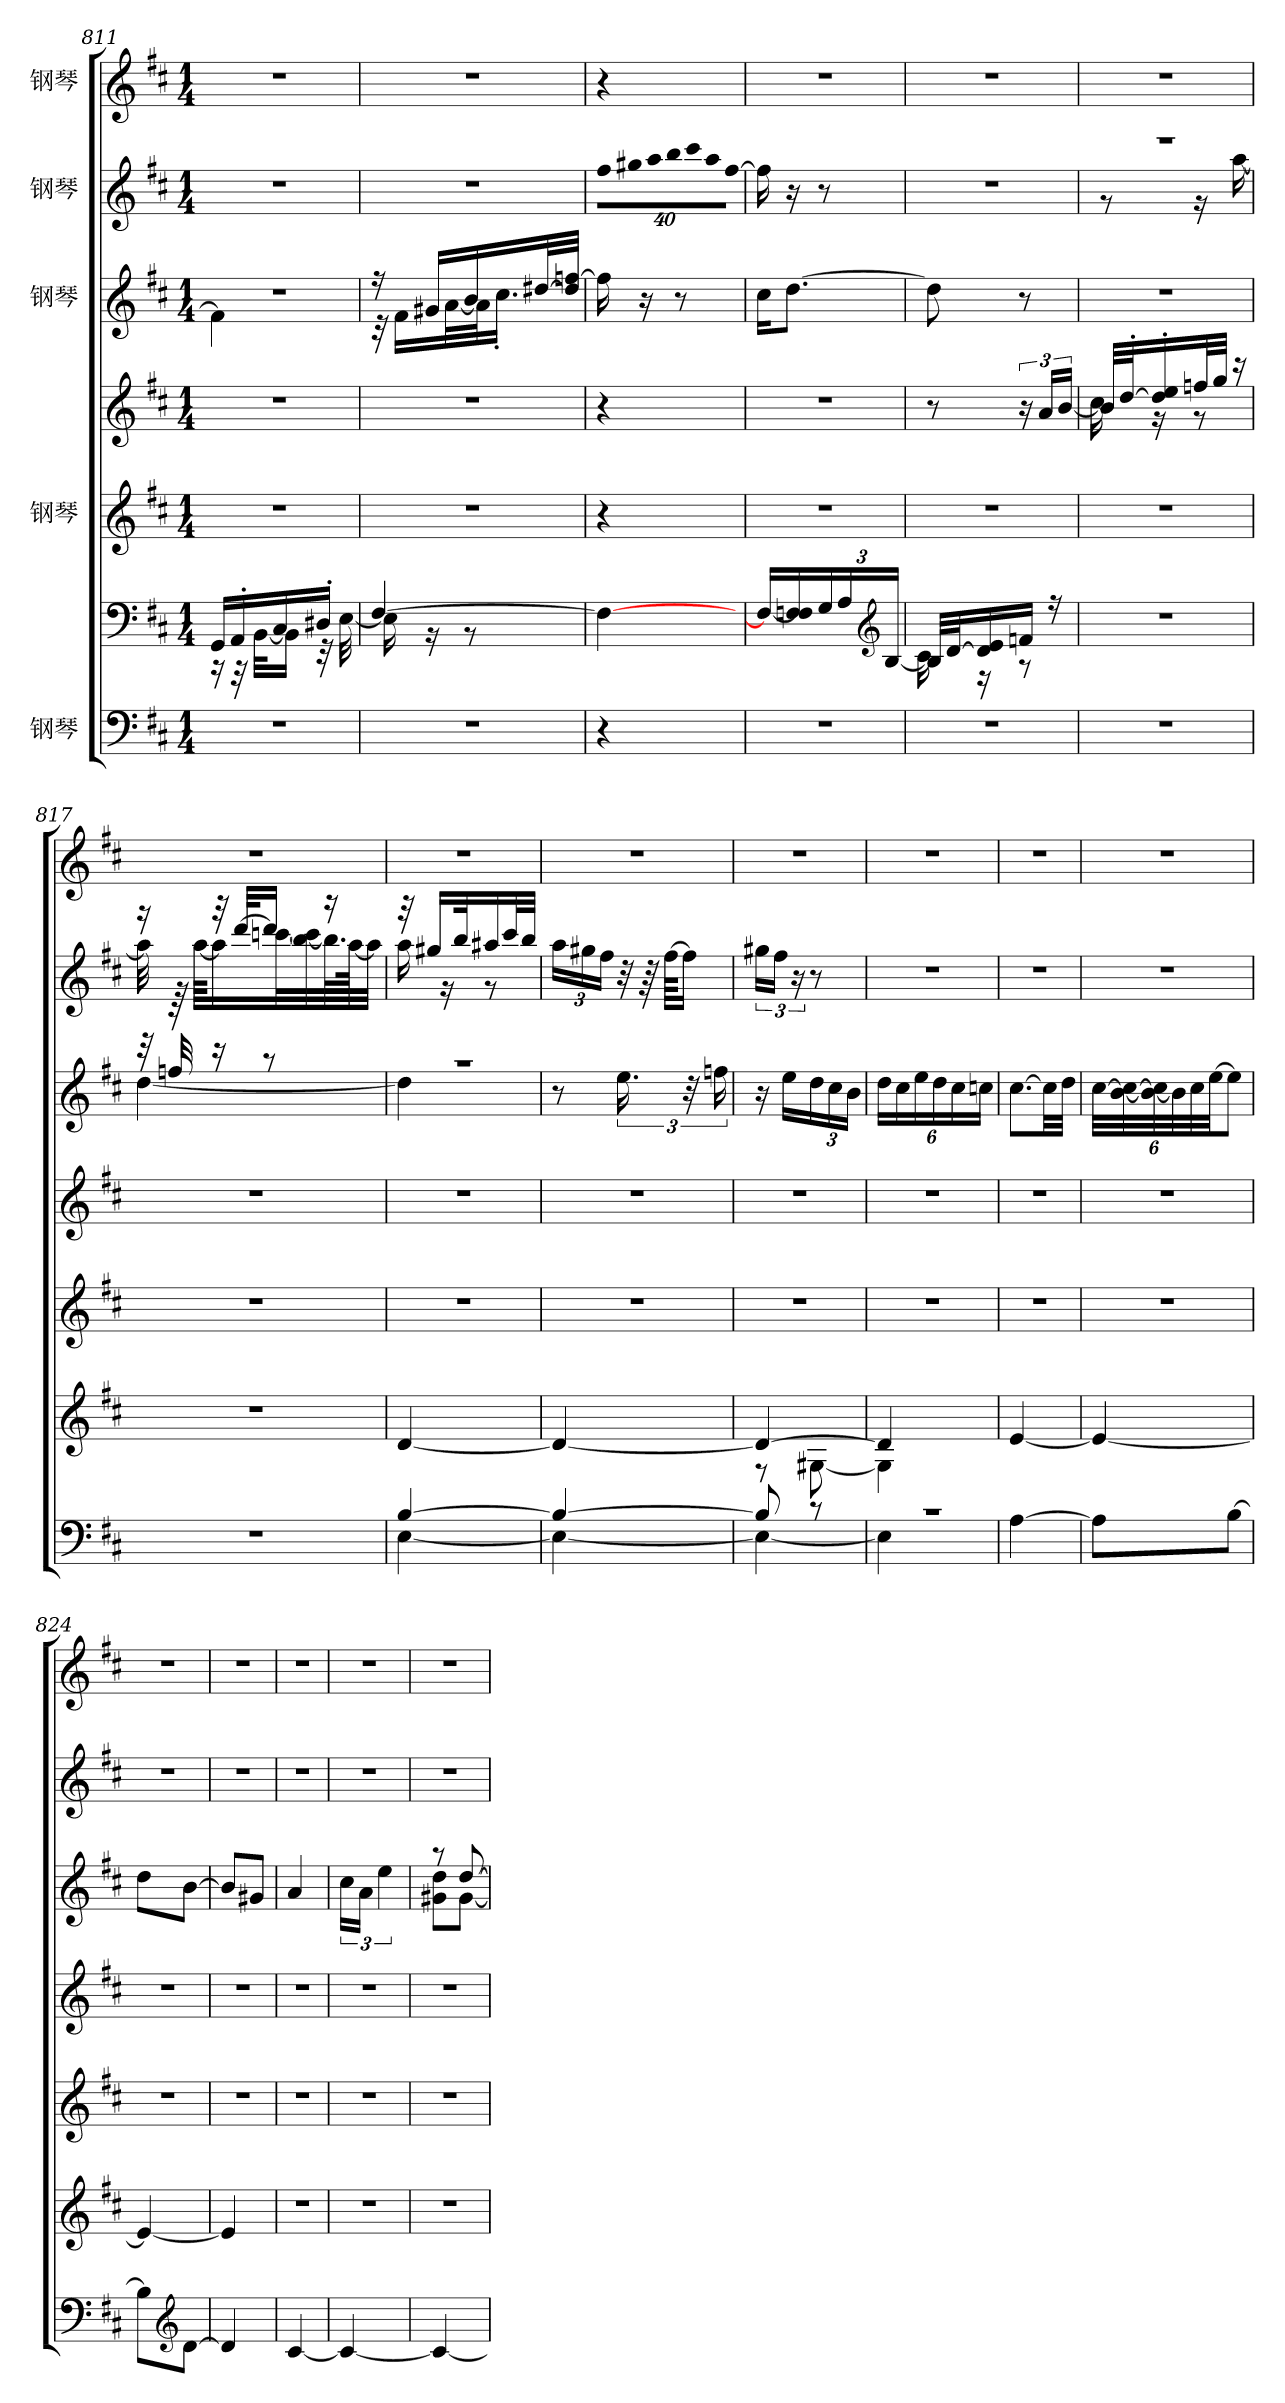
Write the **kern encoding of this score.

**kern	**kern	**kern	**kern	**kern	**kern	**kern
*part5	*part5	*part4	*part4	*part3	*part2	*part1
*staff7	*staff6	*staff5	*staff4	*staff3	*staff2	*staff1
*I"钢琴	*	*I"钢琴	*	*I"钢琴	*I"钢琴	*I"钢琴
*clefF4	*clefF4	*clefG2	*clefG2	*clefG2	*clefG2	*clefG2
*k[f#c#]	*k[f#c#]	*k[f#c#]	*k[f#c#]	*k[f#c#]	*k[f#c#]	*k[f#c#]
*M1/4	*M1/4	*M1/4	*M1/4	*M1/4	*M1/4	*M1/4
=811	=811	=811	=811	=811	=811	=811
*	*^	*	*	*^	*	*
4r	16GG/LL	16r	4r	4r	4r	4f#\]	4r	4r
.	16AA'/	32r	.	.	.	.	.	.
.	.	[32BB\KLL	.	.	.	.	.	.
.	16C#/	16BB\JJ]	.	.	.	.	.	.
.	16D#X'/JJ	32r	.	.	.	.	.	.
.	.	[32E\	.	.	.	.	.	.
=812	=812	=812	=812	=812	=812	=812	=812	=812
4r	[4F#/	16E\]	4r	4r	16r	32r	4r	4r
.	.	.	.	.	.	16f#\LL	.	.
.	.	16r	.	.	16g#X/LL	.	.	.
.	.	.	.	.	.	[32a\L	.	.
.	.	8r	.	.	16b/	32a\J]	.	.
.	.	.	.	.	.	16.cc#'\JJ	.	.
.	.	.	.	.	[32dd#X/L	.	.	.
.	.	.	.	.	32dd#/] [32ffn/JJJ	.	.	.
*	*v	*v	*	*	*v	*v	*	*
=813	=813	=813	=813	=813	=813	=813
*	*	*	*	*	*Xbrackettup	*
!	!	!	!	!	!LO:N:vis=32	!
4r	4F#\_	4r	4r	16ff\]	640%23ff#\LLL	4r
!	!	!	!	!	!LO:N:vis=32	!
.	.	.	.	.	640%23gg#X\	.
.	.	.	.	16r	.	.
!	!	!	!	!	!LO:N:vis=32	!
.	.	.	.	.	640%23aa\	.
!	!	!	!	!	!LO:N:vis=32	!
.	.	.	.	.	640%23bb\	.
.	.	.	.	8r	.	.
!	!	!	!	!	!LO:N:vis=32	!
.	.	.	.	.	640%23ccc#\	.
!	!	!	!	!	!LO:N:vis=32	!
.	.	.	.	.	640%23aa\	.
!	!	!	!	!	!LO:N:vis=32	!
.	.	.	.	.	[640%23ff#\JJJ	.
640ryy	640ryy	640ryy	640ryy	640ryy	.	640ryy
!!LO:PB:g=z
=814	=814	=814	=814	=814	=814	=814
4r	16F#/LL_	4r	4r	16cc#\KL	16ff#\]	4r
.	16Fn/ 16F#/]	.	.	[8.dd\J	16r	.
*	*Xbrackettup	*	*	*	*	*
.	24G/	.	.	.	8r	.
.	24A/	.	.	.	.	.
*	*clefG2	*	*	*	*	*
.	[24B/JJ	.	.	.	.	.
=815	=815	=815	=815	=815	=815	=815
*	*^	*	*	*	*	*
4r	32B/LLL]	16c#\	4r	8r	8dd\]	4r	4r
.	[32d/J	.	.	.	.	.	.
.	16d/] 16e/	16r	.	.	.	.	.
.	16fn/JJ	8r	.	24r	8r	.	.
.	.	.	.	24a/LL	.	.	.
.	16r	.	.	.	.	.	.
.	.	.	.	[24b/JJ	.	.	.
*	*v	*v	*	*	*	*	*
=816	=816	=816	=816	=816	=816	=816
*	*	*	*^	*	*^	*
4r	4r	4r	32b/LLL]	16cc#\	4r	4r	8r	4r
.	.	.	[32dd'/J	.	.	.	.	.
.	.	.	16dd/]' 16ee/'	16r	.	.	.	.
.	.	.	32ffn/L	8r	.	.	16r	.
.	.	.	32gg/JJJ	.	.	.	.	.
.	.	.	16r	.	.	.	[16aa\	.
*	*	*	*v	*v	*	*	*	*
!!LO:PB:g=z
=817	=817	=817	=817	=817	=817	=817	=817
*	*	*	*	*^	*	*	*
4r	4r	4r	4r	32r	[4dd\	16r	32aa\]	4r
.	.	.	.	32ffn/	.	.	64r	.
.	.	.	.	.	.	.	[64aa\KKLL	.
.	.	.	.	16r	.	32r	16aa\]	.
.	.	.	.	.	.	[32ddd/KLL	.	.
.	.	.	.	8r	.	16ddd/JJ]	[32cccn\L	.
.	.	.	.	.	.	.	[32bb\ 32ccc\]	.
.	.	.	.	.	.	16r	64.bb\L]	.
.	.	.	.	.	.	.	[128aa\JK	.
.	.	.	.	.	.	.	32aa\JJJ]	.
=818	=818	=818	=818	=818	=818	=818	=818	=818
*^	*	*	*	*	*	*	*	*
[4B/	[4E\	[4d/	4r	4r	4r	4dd\]	32r	16aa\	4r
.	.	.	.	.	.	.	16gg#X/LL	.	.
.	.	.	.	.	.	.	.	16r	.
.	.	.	.	.	.	.	32bb/K	.	.
.	.	.	.	.	.	.	16aa#X/	8r	.
.	.	.	.	.	.	.	32ccc#/L	.	.
.	.	.	.	.	.	.	32bb/JJJ	.	.
*	*	*	*	*	*v	*v	*	*	*
*	*	*	*	*	*	*v	*v	*
=819	=819	=819	=819	=819	=819	=819	=819
4B/_	4E\_	4d/_	4r	4r	8r	24aa\LL	4r
.	.	.	.	.	.	24gg#X\	.
.	.	.	.	.	.	24ff#\JJ	.
.	.	.	.	.	24.ee\	32r	.
.	.	.	.	.	.	64r	.
.	.	.	.	.	.	[64ff#\KKLL	.
.	.	.	.	.	48r	16ff#\JJ]	.
.	.	.	.	.	24ffn\	.	.
!!LO:PB:g=z
=820	=820	=820	=820	=820	=820	=820	=820
*	*	*^	*	*	*	*	*
*	*	*	*	*	*	*	*brackettup	*
8B/]	4E\_	4d/_	8r	4r	4r	16r	24gg#X\LL	4r
.	.	.	.	.	.	.	24ff#\JJ	.
.	.	.	.	.	.	16ee\LL	.	.
.	.	.	.	.	.	.	24r	.
*	*	*	*	*	*	*Xbrackettup	*	*
8r	.	.	[8G#X\	.	.	24dd\	8r	.
.	.	.	.	.	.	24cc#\	.	.
.	.	.	.	.	.	24b\JJ	.	.
=821	=821	=821	=821	=821	=821	=821	=821	=821
4r	4E\]	4d/]	4G#\]	4r	4r	24dd\LL	4r	4r
.	.	.	.	.	.	24cc#\	.	.
.	.	.	.	.	.	24ee\	.	.
.	.	.	.	.	.	24dd\	.	.
.	.	.	.	.	.	24cc#\	.	.
.	.	.	.	.	.	24ccn\JJ	.	.
*v	*v	*	*	*	*	*	*	*
*	*v	*v	*	*	*	*	*
=822	=822	=822	=822	=822	=822	=822
[4A\	[4e/	4r	4r	[8.cc#\L	4r	4r
.	.	.	.	32cc#\LL]	.	.
.	.	.	.	32dd\JJJ	.	.
=823	=823	=823	=823	=823	=823	=823
8A\L]	4e/_	4r	4r	[48cc#\LLL	4r	4r
.	.	.	.	[48b\ 48cc#\_	.	.
.	.	.	.	48b\_ 48cc#\]	.	.
.	.	.	.	48b\]	.	.
.	.	.	.	48cc#\	.	.
.	.	.	.	[48ee\JJ	.	.
[8B\J	.	.	.	8ee\J]	.	.
=824	=824	=824	=824	=824	=824	=824
8B\L]	4e/_	4r	4r	8dd\L	4r	4r
*clefG2	*	*	*	*	*	*
[8d\J	.	.	.	[8b\J	.	.
=825	=825	=825	=825	=825	=825	=825
4d/]	4e/]	4r	4r	8b/L]	4r	4r
.	.	.	.	8g#X/J	.	.
=826	=826	=826	=826	=826	=826	=826
[4c#/	4r	4r	4r	4a/	4r	4r
!!LO:PB:g=z
=827	=827	=827	=827	=827	=827	=827
*	*	*	*	*brackettup	*	*
4c#/_	4r	4r	4r	24cc#\LL	4r	4r
.	.	.	.	24a\JJ	.	.
.	.	.	.	6ee\	.	.
=828	=828	=828	=828	=828	=828	=828
*	*	*	*	*^	*	*
4c#/_	4r	4r	4r	8r	8g#X\ 8dd\L	4r	4r
.	.	.	.	[8dd/	[8g#\J	.	.
*	*	*	*	*v	*v	*	*
=	=	=	=	=	=	=
*-	*-	*-	*-	*-	*-	*-
